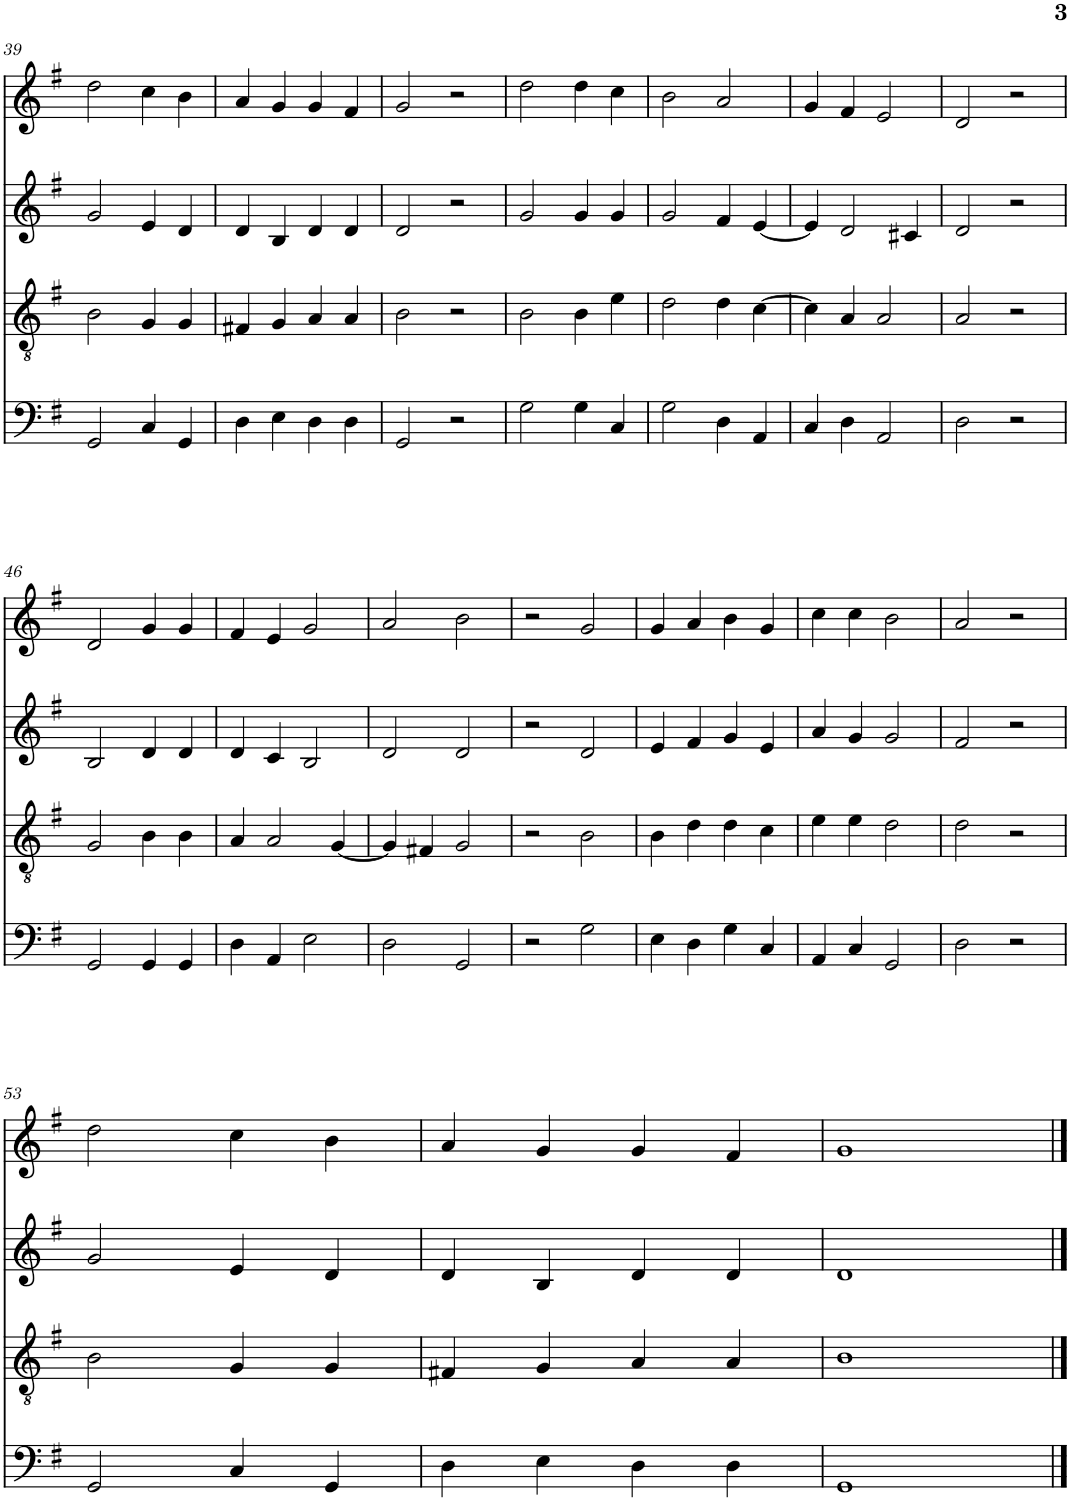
**kern	**kern	**kern	**kern
*part4	*part3	*part2	*part1
*staff4	*staff3	*staff2	*staff1
*I"Piano	*I"Piano	*I"Piano	*I"Piano
*I'Pno	*I'Pno	*I'Pno	*I'Pno
!!LO:PB:g=z
*clefF4	*clefGv2	*clefG2	*clefG2
*k[f#]	*k[f#]	*k[f#]	*k[f#]
*M4/4	*M4/4	*M4/4	*M4/4
=39	=39	=39	=39
2GG/	2B\	2g/	2dd\
4C/	4G/	4e/	4cc\
4GG/	4G/	4d/	4b\
=40	=40	=40	=40
4D\	4F#X/	4d/	4a/
4E\	4G/	4B/	4g/
4D\	4A/	4d/	4g/
4D\	4A/	4d/	4f#/
=41	=41	=41	=41
2GG/	2B\	2d/	2g/
2r	2r	2r	2r
=42	=42	=42	=42
2G\	2B\	2g/	2dd\
4G\	4B\	4g/	4dd\
4C/	4e\	4g/	4cc\
=43	=43	=43	=43
2G\	2d\	2g/	2b\
4D\	4d\	4f#/	2a/
4AA/	[4c\	[4e/	.
=44	=44	=44	=44
4C/	4c\]	4e/]	4g/
4D\	4A/	2d/	4f#/
2AA/	2A/	.	2e/
.	.	4c#X/	.
=45	=45	=45	=45
2D\	2A/	2d/	2d/
2r	2r	2r	2r
!!LO:LB:g=z
=46	=46	=46	=46
2GG/	2G/	2B/	2d/
4GG/	4B\	4d/	4g/
4GG/	4B\	4d/	4g/
=47	=47	=47	=47
4D\	4A/	4d/	4f#/
4AA/	2A/	4c/	4e/
2E\	.	2B/	2g/
.	[4G/	.	.
=48	=48	=48	=48
2D\	4G/]	2d/	2a/
.	4F#X/	.	.
2GG/	2G/	2d/	2b\
=49	=49	=49	=49
2r	2r	2r	2r
2G\	2B\	2d/	2g/
=50	=50	=50	=50
4E\	4B\	4e/	4g/
4D\	4d\	4f#/	4a/
4G\	4d\	4g/	4b\
4C/	4c\	4e/	4g/
=51	=51	=51	=51
4AA/	4e\	4a/	4cc\
4C/	4e\	4g/	4cc\
2GG/	2d\	2g/	2b\
=52	=52	=52	=52
2D\	2d\	2f#/	2a/
2r	2r	2r	2r
!!LO:LB:g=z
=53	=53	=53	=53
2GG/	2B\	2g/	2dd\
4C/	4G/	4e/	4cc\
4GG/	4G/	4d/	4b\
=54	=54	=54	=54
4D\	4F#X/	4d/	4a/
4E\	4G/	4B/	4g/
4D\	4A/	4d/	4g/
4D\	4A/	4d/	4f#/
=55	=55	=55	=55
1GG	1B	1d	1g
==	==	==	==
*-	*-	*-	*-
